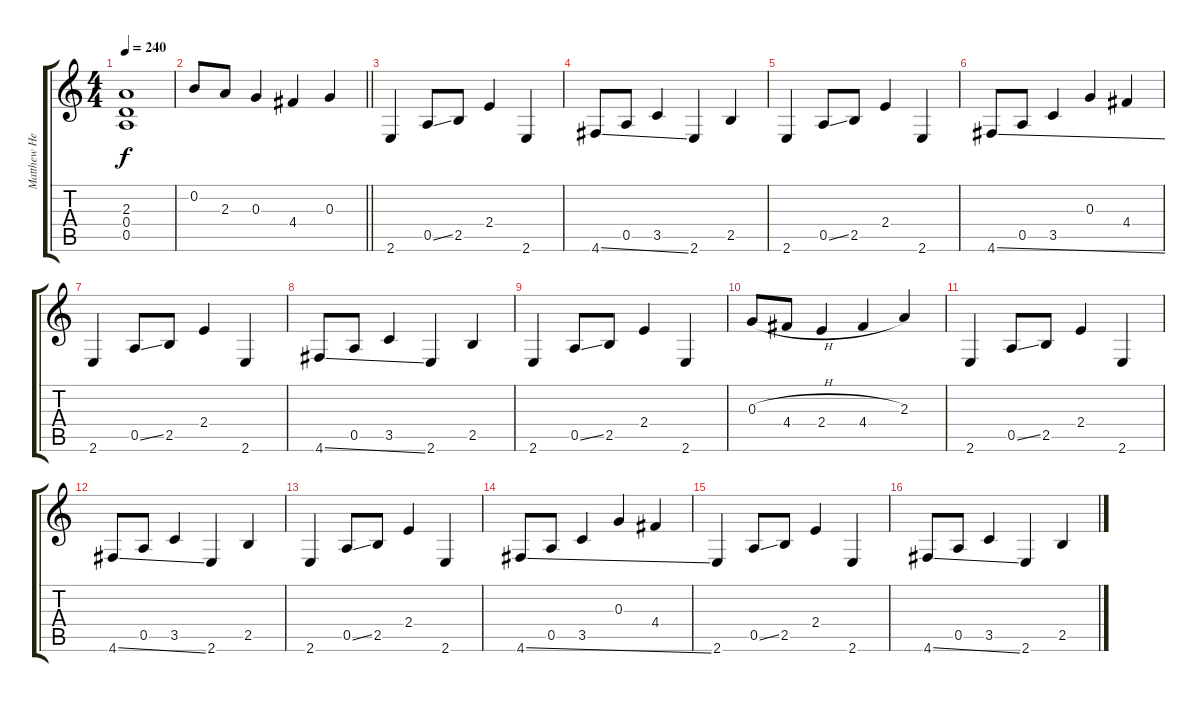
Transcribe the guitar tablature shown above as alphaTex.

\track ("Matthew Heafy" "Matthew He") {instrument overdrivenguitar}
\staff {score tabs}
\tuning (E4 B3 G3 D3 A2 D2) {hide}
\ts (4 4)
\tempo 240
\clef g2
\ks c
(2.3 0.4 0.5).1{dy f} |
\barLineRight lightlight
0.2.8 2.3.8 0.3.4 4.4.4 0.3.4 |
2.6.4 0.5{ss}.8 2.5.8 2.4.4 2.6.4 |
4.6{ss}.8 0.5.8 3.5.4 2.6.4 2.5.4 |
2.6.4 0.5{ss}.8 2.5.8 2.4.4 2.6.4 |
4.6{ss}.8 0.5.8 3.5.4 0.3.4 4.4.4 |
2.6.4 0.5{ss}.8 2.5.8 2.4.4 2.6.4 |
4.6{ss}.8 0.5.8 3.5.4 2.6.4 2.5.4 |
2.6.4 0.5{ss}.8 2.5.8 2.4.4 2.6.4 |
0.3{h}.8 4.4.8 2.4.4 4.4.4 2.3.4 |
2.6.4 0.5{ss}.8 2.5.8 2.4.4 2.6.4 |
4.6{ss}.8 0.5.8 3.5.4 2.6.4 2.5.4 |
2.6.4 0.5{ss}.8 2.5.8 2.4.4 2.6.4 |
4.6{ss}.8 0.5.8 3.5.4 0.3.4 4.4.4 |
2.6.4 0.5{ss}.8 2.5.8 2.4.4 2.6.4 |
4.6{ss}.8 0.5.8 3.5.4 2.6.4 2.5.4
